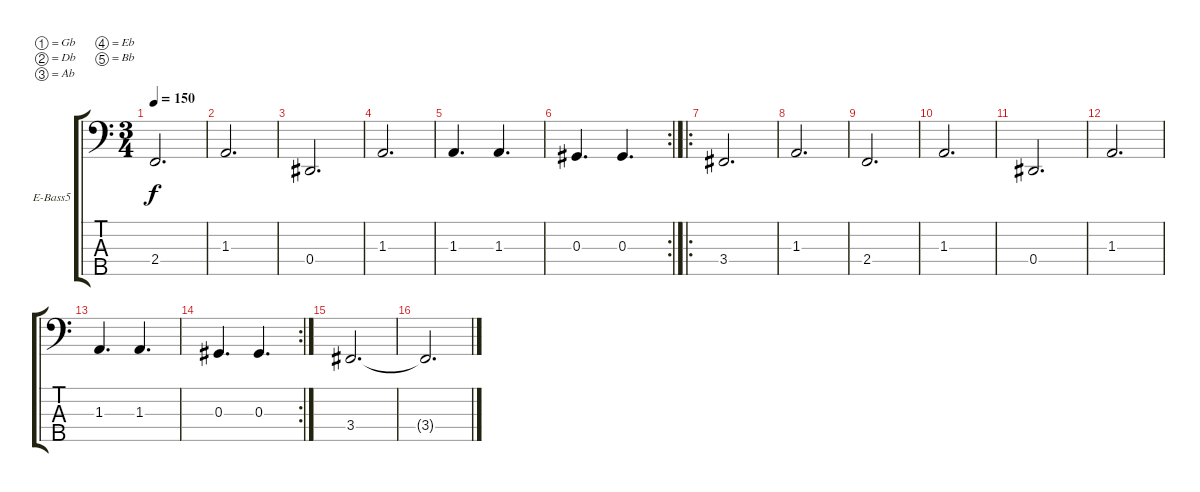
\defaultSystemsLayout 4
\bracketExtendMode groupsimilarinstruments
\firstSystemTrackNameOrientation horizontal
\otherSystemsTrackNameOrientation horizontal
\track ("Brian" "E-Bass5") {instrument electricbassfinger}
\staff {score tabs}
\tuning (Gb2 Db2 Ab1 Eb1 Bb0)
\ts (3 4)
\tempo 150
\clef f4
\ks c
2.4.2{d dy f} |
1.3.2{d} |
0.4.2{d} |
1.3.2{d} |
1.3.4{d} 1.3.4{d} |
\rc 2
0.3.4{d} 0.3.4{d} |
\ro
3.4.2{d} |
1.3.2{d} |
2.4.2{d} |
1.3.2{d} |
0.4.2{d} |
1.3.2{d} |
1.3.4{d} 1.3.4{d} |
\rc 2
0.3.4{d} 0.3.4{d} |
3.4.2{d} |
3.4{t}.2{d}
